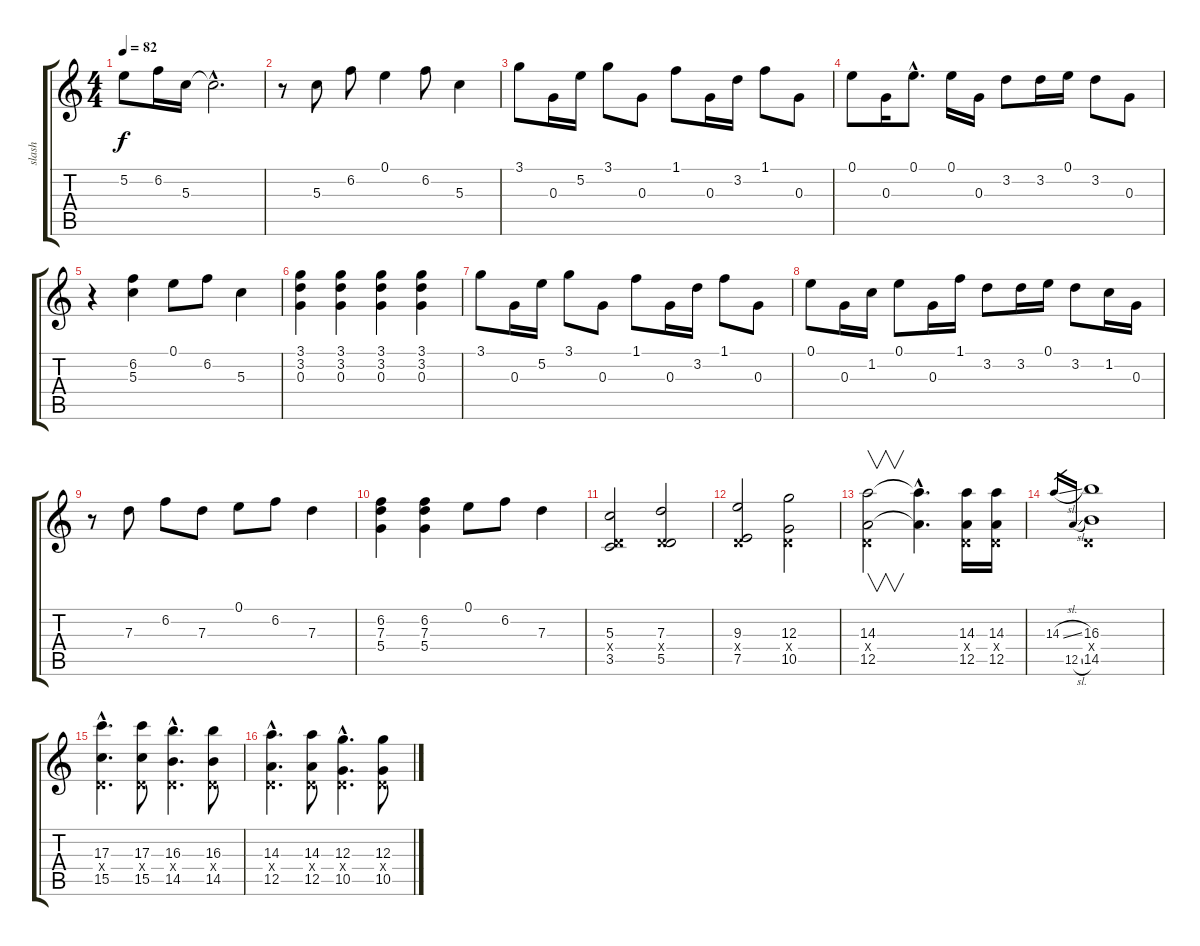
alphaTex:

\track ("slash" "slash") {instrument distortionguitar}
\staff {score tabs}
\tuning (E4 B3 G3 D3 A2 E2) {hide}
\ts (4 4)
\tempo 82
\clef g2
\ks c
5.2.8{dy f} 6.2.16 5.3.16 5.3{hac t}.2{d} |
r.8 5.3.8 6.2.8 0.1.4 6.2.8 5.3.4 |
3.1.8 0.3.16 5.2.16 3.1.8 0.3.8 1.1.8 0.3.16 3.2.16 1.1.8 0.3.8 |
0.1.8 0.3.16 0.1{hac}.8{d} 0.1.16 0.3.16 3.2.8 3.2.16 0.1.16 3.2.8 0.3.8 |
r.4 (6.2 5.3).4 0.1.8 6.2.8 5.3.4 |
(3.1 3.2 0.3).4 (3.1 3.2 0.3).4 (3.1 3.2 0.3).4 (3.1 3.2 0.3).4 |
3.1.8 0.3.16 5.2.16 3.1.8 0.3.8 1.1.8 0.3.16 3.2.16 1.1.8 0.3.8 |
0.1.8 0.3.16 1.2.16 0.1.8 0.3.16 1.1.16 3.2.8 3.2.16 0.1.16 3.2.8 1.2.16 0.3.16 |
r.8 7.3.8 6.2.8 7.3.8 0.1.8 6.2.8 7.3.4 |
(6.2 7.3 5.4).4 (6.2 7.3 5.4).4 0.1.8 6.2.8 7.3.4 |
(5.3 0.4{x} 3.5).2{instrument distortionguitar} (7.3 0.4{x} 5.5).2 |
(9.3 0.4{x} 7.5).2 (12.3 0.4{x} 10.5).2 |
(14.3 0.4{x} 12.5).2{v} (14.3{hac t} 12.5{hac t}).4{d} (14.3 0.4{x} 12.5).16 (14.3 0.4{x} 12.5).16 |
14.3{sl}.16{gr} 12.5{sl}.16{gr} (16.3 0.4{x} 14.5).1 |
(17.3{hac} 0.4{hac x} 15.5{hac}).4{d} (17.3 0.4{x} 15.5).8 (16.3{hac} 0.4{hac x} 14.5{hac}).4{d} (16.3 0.4{x} 14.5).8 |
(14.3{hac} 0.4{hac x} 12.5{hac}).4{d} (14.3 0.4{x} 12.5).8 (12.3{hac} 0.4{hac x} 10.5{hac}).4{d} (12.3 0.4{x} 10.5).8
